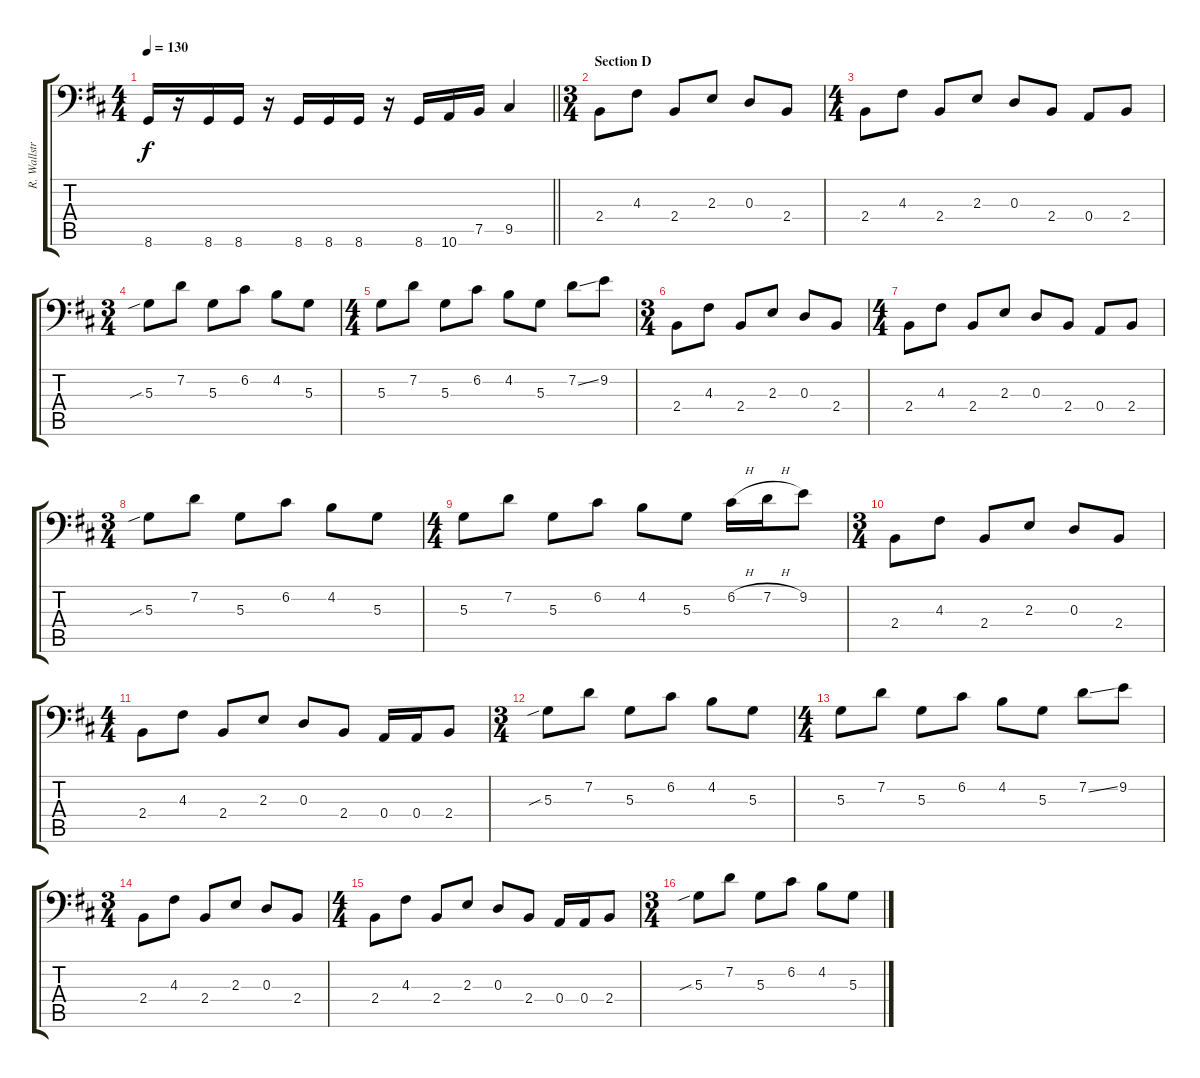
\track ("R. Wallström (Bass)" "R. Wallstr") {instrument electricbassfinger}
\staff {score tabs}
\tuning (C3 G2 D2 A1 E1 B0) {hide}
\ts (4 4)
\tempo 130
\clef f4
\barLineRight lightlight
\ks bminor
8.6.16{dy f} r.16 8.6.16 8.6.16 r.16 8.6.16 8.6.16 8.6.16 r.16 8.6.16 10.6.16 7.5.16 9.5.4 |
\ts (3 4)
\section ("" "Section D")
2.4.8 4.3.8 2.4.8 2.3.8 0.3.8 2.4.8 |
\ts (4 4)
2.4.8 4.3.8 2.4.8 2.3.8 0.3.8 2.4.8 0.4.8 2.4.8 |
\ts (3 4)
5.3{sib}.8 7.2.8 5.3.8 6.2.8 4.2.8 5.3.8 |
\ts (4 4)
5.3.8 7.2.8 5.3.8 6.2.8 4.2.8 5.3.8 7.2{ss}.8 9.2.8 |
\ts (3 4)
2.4.8 4.3.8 2.4.8 2.3.8 0.3.8 2.4.8 |
\ts (4 4)
2.4.8 4.3.8 2.4.8 2.3.8 0.3.8 2.4.8 0.4.8 2.4.8 |
\ts (3 4)
5.3{sib}.8 7.2.8 5.3.8 6.2.8 4.2.8 5.3.8 |
\ts (4 4)
5.3.8 7.2.8 5.3.8 6.2.8 4.2.8 5.3.8 6.2{h}.16 7.2{h}.16 9.2.8 |
\ts (3 4)
2.4.8 4.3.8 2.4.8 2.3.8 0.3.8 2.4.8 |
\ts (4 4)
2.4.8 4.3.8 2.4.8 2.3.8 0.3.8 2.4.8 0.4.16 0.4.16 2.4.8 |
\ts (3 4)
5.3{sib}.8 7.2.8 5.3.8 6.2.8 4.2.8 5.3.8 |
\ts (4 4)
5.3.8 7.2.8 5.3.8 6.2.8 4.2.8 5.3.8 7.2{ss}.8 9.2.8 |
\ts (3 4)
2.4.8 4.3.8 2.4.8 2.3.8 0.3.8 2.4.8 |
\ts (4 4)
2.4.8 4.3.8 2.4.8 2.3.8 0.3.8 2.4.8 0.4.16 0.4.16 2.4.8 |
\ts (3 4)
5.3{sib}.8 7.2.8 5.3.8 6.2.8 4.2.8 5.3.8
